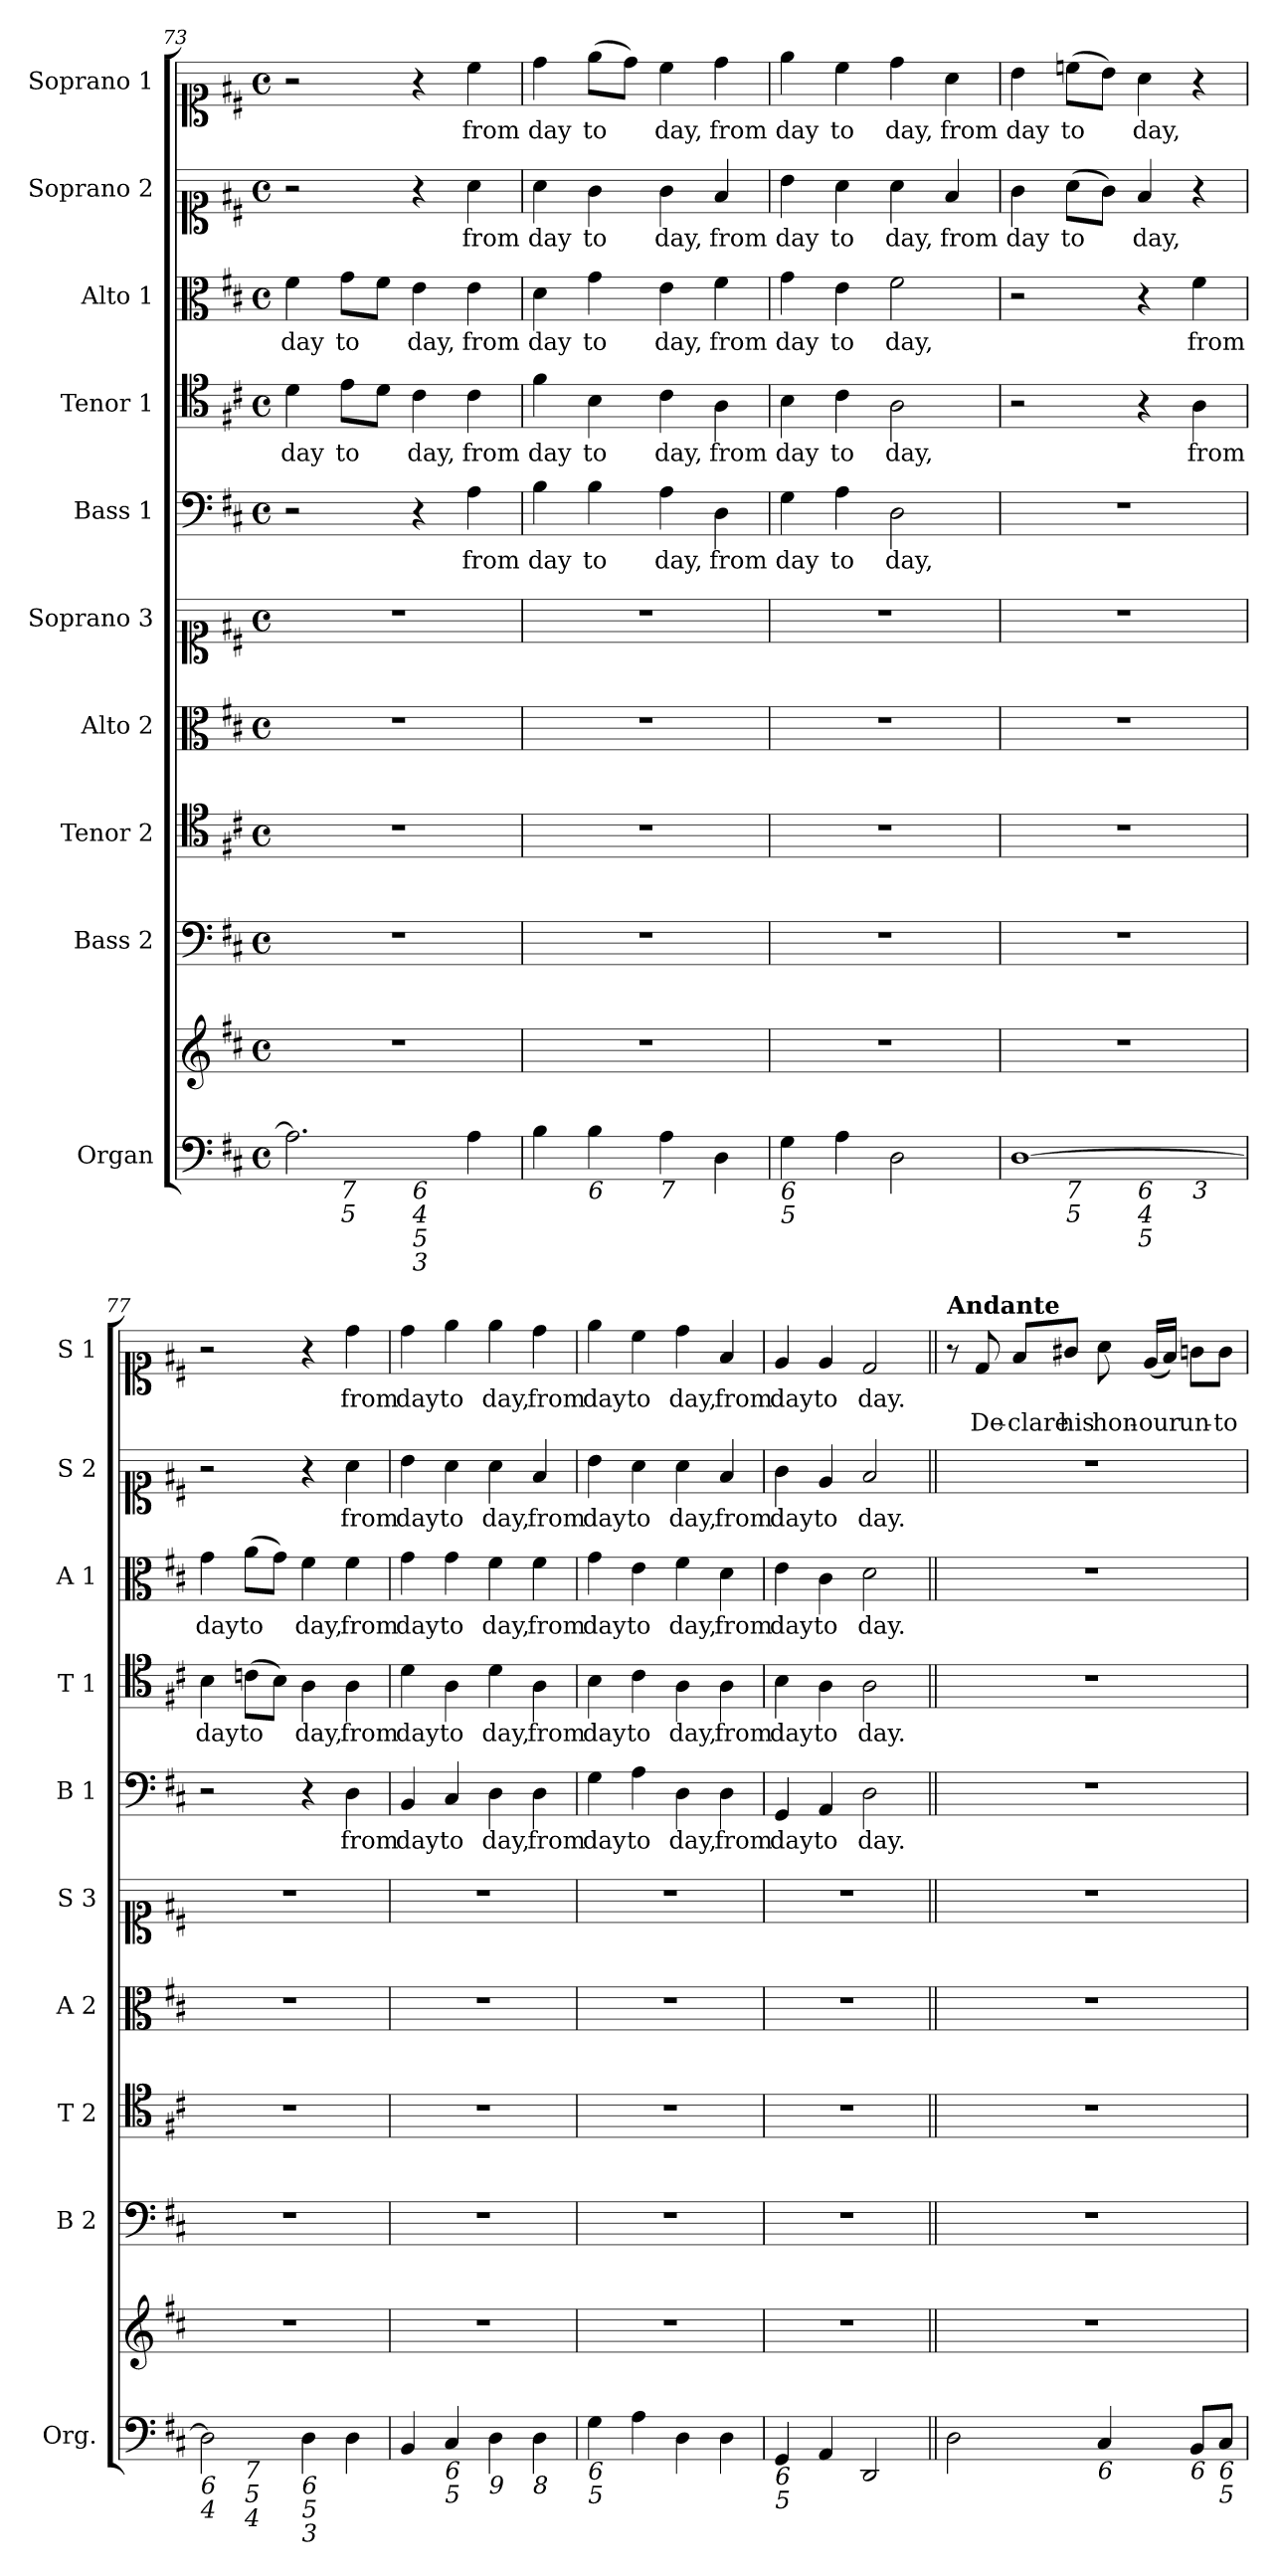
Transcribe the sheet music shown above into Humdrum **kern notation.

**kern	**kern	**kern	**kern	**kern	**kern	**kern	**text	**kern	**text	**kern	**text	**kern	**text	**kern	**text	**text
*part10	*part10	*part9	*part8	*part7	*part6	*part5	*part5	*part4	*part4	*part3	*part3	*part2	*part2	*part1	*part1	*part1
*staff11	*staff10	*staff9	*staff8	*staff7	*staff6	*staff5	*staff5	*staff4	*staff4	*staff3	*staff3	*staff2	*staff2	*staff1	*staff1	*staff1
*I"Organ	*	*I"Bass 2	*I"Tenor 2	*I"Alto 2	*I"Soprano 3	*I"Bass 1	*	*I"Tenor 1	*	*I"Alto 1	*	*I"Soprano 2	*	*I"Soprano 1	*	*
*I'Org.	*	*I'B 2	*I'T 2	*I'A 2	*I'S 3	*I'B 1	*	*I'T 1	*	*I'A 1	*	*I'S 2	*	*I'S 1	*	*
*clefF4	*clefG2	*clefF4	*clefC4	*clefC3	*clefC1	*clefF4	*	*clefC4	*	*clefC3	*	*clefC1	*	*clefC1	*	*
*k[f#c#]	*k[f#c#]	*k[f#c#]	*k[f#c#]	*k[f#c#]	*k[f#c#]	*k[f#c#]	*	*k[f#c#]	*	*k[f#c#]	*	*k[f#c#]	*	*k[f#c#]	*	*
*D:	*D:	*D:	*D:	*D:	*D:	*D:	*	*D:	*	*D:	*	*D:	*	*D:	*	*
*M4/4	*M4/4	*M4/4	*M4/4	*M4/4	*M4/4	*M4/4	*	*M4/4	*	*M4/4	*	*M4/4	*	*M4/4	*	*
*met(c)	*met(c)	*met(c)	*met(c)	*met(c)	*met(c)	*met(c)	*	*met(c)	*	*met(c)	*	*met(c)	*	*met(c)	*	*
=73	=73	=73	=73	=73	=73	=73	=73	=73	=73	=73	=73	=73	=73	=73	=73	=73
!LO:TX:b:i:t=6	!	!	!	!	!	!	!	!	!	!	!	!	!	!	!	!
!LO:TX:b:i:t=4	!	!	!	!	!	!	!	!	!	!	!	!	!	!	!	!
!	!	!	!	!	!	!	!	!	!LO:LY:b	!	!LO:LY:b	!	!	!	!	!
*^	*	*	*	*	*	*	*	*	*	*	*	*	*	*	*	*
*	*^	*	*	*	*	*	*	*	*	*	*	*	*	*	*	*	*
2.A\]	4ryy	2ryy	1r	1r	1r	1r	1r	2r	.	4d\	day	4f#\	day	2r	.	2r	.	.
!	!LO:TX:b:i:t=7	!	!	!	!	!	!	!	!	!	!	!	!	!	!	!	!	!
!	!LO:TX:b:i:t=5	!	!	!	!	!	!	!	!	!	!	!	!	!	!	!	!	!
!	!	!	!	!	!	!	!	!	!	!	!LO:LY:b	!	!LO:LY:b	!	!	!	!	!
.	2.ryy	.	.	.	.	.	.	.	.	8e\L	to	8g\L	to	.	.	.	.	.
.	.	.	.	.	.	.	.	.	.	8d\J	.	8f#\J	.	.	.	.	.	.
!	!	!LO:TX:b:i:t=6	!	!	!	!	!	!	!	!	!	!	!	!	!	!	!	!
!	!	!LO:TX:b:i:t=4	!	!	!	!	!	!	!	!	!	!	!	!	!	!	!	!
!	!	!LO:TX:b:i:t=5	!	!	!	!	!	!	!	!	!	!	!	!	!	!	!	!
!	!	!LO:TX:b:i:t=3	!	!	!	!	!	!	!	!	!	!	!	!	!	!	!	!
!	!	!	!	!	!	!	!	!	!	!	!LO:LY:b	!	!LO:LY:b	!	!	!	!	!
.	.	2ryy	.	.	.	.	.	4r	.	4c#\	day,	4e\	day,	4r	.	4r	.	.
!	!	!	!	!	!	!	!	!	!LO:LY:b	!	!LO:LY:b	!	!LO:LY:b	!	!LO:LY:b	!	!LO:LY:b	!
4A\	.	.	.	.	.	.	.	4A\	from	4c#\	from	4e\	from	4a\	from	4cc#\	from	.
=74	=74	=74	=74	=74	=74	=74	=74	=74	=74	=74	=74	=74	=74	=74	=74	=74	=74	=74
!LO:TX:b:i:t=7	!	!	!	!	!	!	!	!	!	!	!	!	!	!	!	!	!	!
!	!	!	!	!	!	!	!	!	!LO:LY:b	!	!LO:LY:b	!	!LO:LY:b	!	!LO:LY:b	!	!LO:LY:b	!
*v	*v	*v	*	*	*	*	*	*	*	*	*	*	*	*	*	*	*	*
4B\	1r	1r	1r	1r	1r	4B\	day	4f#\	day	4d\	day	4a\	day	4dd\	day	.
!LO:TX:b:i:t=6	!	!	!	!	!	!	!	!	!	!	!	!	!	!	!	!
!	!	!	!	!	!	!	!LO:LY:b	!	!LO:LY:b	!	!LO:LY:b	!	!LO:LY:b	!	!LO:LY:b	!
4B\	.	.	.	.	.	4B\	to	4B\	to	4g\	to	4g\	to	(>8ee\L	to	.
.	.	.	.	.	.	.	.	.	.	.	.	.	.	8dd\J)	.	.
!LO:TX:b:i:t=7	!	!	!	!	!	!	!	!	!	!	!	!	!	!	!	!
!	!	!	!	!	!	!	!LO:LY:b	!	!LO:LY:b	!	!LO:LY:b	!	!LO:LY:b	!	!LO:LY:b	!
4A\	.	.	.	.	.	4A\	day,	4c#\	day,	4e\	day,	4g\	day,	4cc#\	day,	.
!	!	!	!	!	!	!	!LO:LY:b	!	!LO:LY:b	!	!LO:LY:b	!	!LO:LY:b	!	!LO:LY:b	!
4D\	.	.	.	.	.	4D\	from	4A\	from	4f#\	from	4f#/	from	4dd\	from	.
=75	=75	=75	=75	=75	=75	=75	=75	=75	=75	=75	=75	=75	=75	=75	=75	=75
!LO:TX:b:i:t=6	!	!	!	!	!	!	!	!	!	!	!	!	!	!	!	!
!LO:TX:b:i:t=5	!	!	!	!	!	!	!	!	!	!	!	!	!	!	!	!
!	!	!	!	!	!	!	!LO:LY:b	!	!LO:LY:b	!	!LO:LY:b	!	!LO:LY:b	!	!LO:LY:b	!
4G\	1r	1r	1r	1r	1r	4G\	day	4B\	day	4g\	day	4b\	day	4ee\	day	.
!	!	!	!	!	!	!	!LO:LY:b	!	!LO:LY:b	!	!LO:LY:b	!	!LO:LY:b	!	!LO:LY:b	!
4A\	.	.	.	.	.	4A\	to	4c#\	to	4e\	to	4a\	to	4cc#\	to	.
!	!	!	!	!	!	!	!LO:LY:b	!	!LO:LY:b	!	!LO:LY:b	!	!LO:LY:b	!	!LO:LY:b	!
2D\	.	.	.	.	.	2D\	day,	2A\	day,	2f#\	day,	4a\	day,	4dd\	day,	.
!	!	!	!	!	!	!	!	!	!	!	!	!	!LO:LY:b	!	!LO:LY:b	!
.	.	.	.	.	.	.	.	.	.	.	.	4f#/	from	4a\	from	.
=76	=76	=76	=76	=76	=76	=76	=76	=76	=76	=76	=76	=76	=76	=76	=76	=76
!LO:TX:b:i:t=6	!	!	!	!	!	!	!	!	!	!	!	!	!	!	!	!
!LO:TX:b:i:t=4	!	!	!	!	!	!	!	!	!	!	!	!	!	!	!	!
!	!	!	!	!	!	!	!	!	!	!	!	!	!LO:LY:b	!	!LO:LY:b	!
*^	*	*	*	*	*	*	*	*	*	*	*	*	*	*	*	*
*	*^	*	*	*	*	*	*	*	*	*	*	*	*	*	*	*	*
*	*	*^	*	*	*	*	*	*	*	*	*	*	*	*	*	*	*	*
[1D	4ryy	2ryy	2.ryy	1r	1r	1r	1r	1r	1r	.	2r	.	2r	.	4g\	day	4b\	day	.
!	!LO:TX:b:i:t=7	!	!	!	!	!	!	!	!	!	!	!	!	!	!	!	!	!	!
!	!LO:TX:b:i:t=5	!	!	!	!	!	!	!	!	!	!	!	!	!	!	!	!	!	!
!	!	!	!	!	!	!	!	!	!	!	!	!	!	!	!	!LO:LY:b	!	!LO:LY:b	!
.	2.ryy	.	.	.	.	.	.	.	.	.	.	.	.	.	(>8a\L	to	(>8ccn\L	to	.
.	.	.	.	.	.	.	.	.	.	.	.	.	.	.	8g\J)	.	8b\J)	.	.
!	!	!LO:TX:b:i:t=6	!	!	!	!	!	!	!	!	!	!	!	!	!	!	!	!	!
!	!	!LO:TX:b:i:t=4	!	!	!	!	!	!	!	!	!	!	!	!	!	!	!	!	!
!	!	!LO:TX:b:i:t=5	!	!	!	!	!	!	!	!	!	!	!	!	!	!	!	!	!
!	!	!	!	!	!	!	!	!	!	!	!	!	!	!	!	!LO:LY:b	!	!LO:LY:b	!
.	.	2ryy	.	.	.	.	.	.	.	.	4r	.	4r	.	4f#/	day,	4a\	day,	.
!	!	!	!LO:TX:b:i:t=3	!	!	!	!	!	!	!	!	!	!	!	!	!	!	!	!
!	!	!	!	!	!	!	!	!	!	!	!	!LO:LY:b	!	!LO:LY:b	!	!	!	!	!
.	.	.	4ryy	.	.	.	.	.	.	.	4A\	from	4f#\	from	4r	.	4r	.	.
!!LO:PB:g=z
=77	=77	=77	=77	=77	=77	=77	=77	=77	=77	=77	=77	=77	=77	=77	=77	=77	=77	=77	=77
!LO:TX:b:i:t=6	!	!	!	!	!	!	!	!	!	!	!	!	!	!	!	!	!	!	!
!LO:TX:b:i:t=4	!	!	!	!	!	!	!	!	!	!	!	!	!	!	!	!	!	!	!
!	!	!	!	!	!	!	!	!	!	!	!	!LO:LY:b	!	!LO:LY:b	!	!	!	!	!
*	*v	*v	*v	*	*	*	*	*	*	*	*	*	*	*	*	*	*	*	*
2D\]	4ryy	1r	1r	1r	1r	1r	2r	.	4B\	day	4g\	day	2r	.	2r	.	.
!	!LO:TX:b:i:t=7	!	!	!	!	!	!	!	!	!	!	!	!	!	!	!	!
!	!LO:TX:b:i:t=5	!	!	!	!	!	!	!	!	!	!	!	!	!	!	!	!
!	!LO:TX:b:i:t=4	!	!	!	!	!	!	!	!	!	!	!	!	!	!	!	!
!	!	!	!	!	!	!	!	!	!	!LO:LY:b	!	!LO:LY:b	!	!	!	!	!
.	2.ryy	.	.	.	.	.	.	.	(>8cn\L	to	(>8a\L	to	.	.	.	.	.
.	.	.	.	.	.	.	.	.	8B\J)	.	8g\J)	.	.	.	.	.	.
!LO:TX:b:i:t=6	!	!	!	!	!	!	!	!	!	!	!	!	!	!	!	!	!
!LO:TX:b:i:t=5	!	!	!	!	!	!	!	!	!	!	!	!	!	!	!	!	!
!LO:TX:b:i:t=3	!	!	!	!	!	!	!	!	!	!	!	!	!	!	!	!	!
!	!	!	!	!	!	!	!	!	!	!LO:LY:b	!	!LO:LY:b	!	!	!	!	!
4D\	.	.	.	.	.	.	4r	.	4A\	day,	4f#\	day,	4r	.	4r	.	.
!	!	!	!	!	!	!	!	!LO:LY:b	!	!LO:LY:b	!	!LO:LY:b	!	!LO:LY:b	!	!LO:LY:b	!
4D\	.	.	.	.	.	.	4D\	from	4A\	from	4f#\	from	4a\	from	4dd\	from	.
=78	=78	=78	=78	=78	=78	=78	=78	=78	=78	=78	=78	=78	=78	=78	=78	=78	=78
!LO:TX:b:i:t=6	!	!	!	!	!	!	!	!	!	!	!	!	!	!	!	!	!
!	!	!	!	!	!	!	!	!LO:LY:b	!	!LO:LY:b	!	!LO:LY:b	!	!LO:LY:b	!	!LO:LY:b	!
*v	*v	*	*	*	*	*	*	*	*	*	*	*	*	*	*	*	*
4BB/	1r	1r	1r	1r	1r	4BB/	day	4d\	day	4g\	day	4b\	day	4dd\	day	.
!LO:TX:b:i:t=6	!	!	!	!	!	!	!	!	!	!	!	!	!	!	!	!
!LO:TX:b:i:t=5	!	!	!	!	!	!	!	!	!	!	!	!	!	!	!	!
!	!	!	!	!	!	!	!LO:LY:b	!	!LO:LY:b	!	!LO:LY:b	!	!LO:LY:b	!	!LO:LY:b	!
4C#/	.	.	.	.	.	4C#/	to	4A\	to	4g\	to	4a\	to	4ee\	to	.
!LO:TX:b:i:t=9	!	!	!	!	!	!	!	!	!	!	!	!	!	!	!	!
!	!	!	!	!	!	!	!LO:LY:b	!	!LO:LY:b	!	!LO:LY:b	!	!LO:LY:b	!	!LO:LY:b	!
4D\	.	.	.	.	.	4D\	day,	4d\	day,	4f#\	day,	4a\	day,	4ee\	day,	.
!LO:TX:b:i:t=8	!	!	!	!	!	!	!	!	!	!	!	!	!	!	!	!
!	!	!	!	!	!	!	!LO:LY:b	!	!LO:LY:b	!	!LO:LY:b	!	!LO:LY:b	!	!LO:LY:b	!
4D\	.	.	.	.	.	4D\	from	4A\	from	4f#\	from	4f#/	from	4dd\	from	.
=79	=79	=79	=79	=79	=79	=79	=79	=79	=79	=79	=79	=79	=79	=79	=79	=79
!LO:TX:b:i:t=6	!	!	!	!	!	!	!	!	!	!	!	!	!	!	!	!
!LO:TX:b:i:t=5	!	!	!	!	!	!	!	!	!	!	!	!	!	!	!	!
!	!	!	!	!	!	!	!LO:LY:b	!	!LO:LY:b	!	!LO:LY:b	!	!LO:LY:b	!	!LO:LY:b	!
4G\	1r	1r	1r	1r	1r	4G\	day	4B\	day	4g\	day	4b\	day	4ee\	day	.
!	!	!	!	!	!	!	!LO:LY:b	!	!LO:LY:b	!	!LO:LY:b	!	!LO:LY:b	!	!LO:LY:b	!
4A\	.	.	.	.	.	4A\	to	4c#\	to	4e\	to	4a\	to	4cc#\	to	.
!	!	!	!	!	!	!	!LO:LY:b	!	!LO:LY:b	!	!LO:LY:b	!	!LO:LY:b	!	!LO:LY:b	!
4D\	.	.	.	.	.	4D\	day,	4A\	day,	4f#\	day,	4a\	day,	4dd\	day,	.
!	!	!	!	!	!	!	!LO:LY:b	!	!LO:LY:b	!	!LO:LY:b	!	!LO:LY:b	!	!LO:LY:b	!
4D\	.	.	.	.	.	4D\	from	4A\	from	4d\	from	4f#/	from	4f#/	from	.
=80	=80	=80	=80	=80	=80	=80	=80	=80	=80	=80	=80	=80	=80	=80	=80	=80
!LO:TX:b:i:t=6	!	!	!	!	!	!	!	!	!	!	!	!	!	!	!	!
!LO:TX:b:i:t=5	!	!	!	!	!	!	!	!	!	!	!	!	!	!	!	!
!	!	!	!	!	!	!	!LO:LY:b	!	!LO:LY:b	!	!LO:LY:b	!	!LO:LY:b	!	!LO:LY:b	!
4GG/	1r	1r	1r	1r	1r	4GG/	day	4B\	day	4e\	day	4g\	day	4e/	day	.
!	!	!	!	!	!	!	!LO:LY:b	!	!LO:LY:b	!	!LO:LY:b	!	!LO:LY:b	!	!LO:LY:b	!
4AA/	.	.	.	.	.	4AA/	to	4A\	to	4c#\	to	4e/	to	4e/	to	.
!	!	!	!	!	!	!	!LO:LY:b	!	!LO:LY:b	!	!LO:LY:b	!	!LO:LY:b	!	!LO:LY:b	!
2DD/	.	.	.	.	.	2D\	day.	2A\	day.	2d\	day.	2f#/	day.	2d/	day.	.
=81||	=81||	=81||	=81||	=81||	=81||	=81||	=81||	=81||	=81||	=81||	=81||	=81||	=81||	=81||	=81||	=81||
*	*	*	*	*	*	*	*	*	*	*	*	*	*	*MM86	*	*
!	!	!	!	!	!	!	!	!	!	!	!	!	!	!LO:TX:a:B:t=Andante	!	!
2D\	1r	1r	1r	1r	1r	1r	.	1r	.	1r	.	1r	.	8r	.	.
!	!	!	!	!	!	!	!	!	!	!	!	!	!	!	!	!LO:LY:b
.	.	.	.	.	.	.	.	.	.	.	.	.	.	8d/	.	De-
!	!	!	!	!	!	!	!	!	!	!	!	!	!	!	!	!LO:LY:b
.	.	.	.	.	.	.	.	.	.	.	.	.	.	8f#/L	.	-clare
!	!	!	!	!	!	!	!	!	!	!	!	!	!	!	!	!LO:LY:b
.	.	.	.	.	.	.	.	.	.	.	.	.	.	8g#X/J	.	his
!LO:TX:b:i:t=6	!	!	!	!	!	!	!	!	!	!	!	!	!	!	!	!
!	!	!	!	!	!	!	!	!	!	!	!	!	!	!	!	!LO:LY:b
4C#/	.	.	.	.	.	.	.	.	.	.	.	.	.	8a\	.	hon-
!	!	!	!	!	!	!	!	!	!	!	!	!	!	!	!	!LO:LY:b
.	.	.	.	.	.	.	.	.	.	.	.	.	.	(<16e/LL	.	-our
.	.	.	.	.	.	.	.	.	.	.	.	.	.	16f#/JJ)	.	.
!LO:TX:b:i:t=6	!	!	!	!	!	!	!	!	!	!	!	!	!	!	!	!
!	!	!	!	!	!	!	!	!	!	!	!	!	!	!	!	!LO:LY:b
8BB/L	.	.	.	.	.	.	.	.	.	.	.	.	.	8gn\L	.	un-
!LO:TX:b:i:t=6	!	!	!	!	!	!	!	!	!	!	!	!	!	!	!	!
!LO:TX:b:i:t=5	!	!	!	!	!	!	!	!	!	!	!	!	!	!	!	!
!	!	!	!	!	!	!	!	!	!	!	!	!	!	!	!	!LO:LY:b
8C#/J	.	.	.	.	.	.	.	.	.	.	.	.	.	8g\J	.	-to
=	=	=	=	=	=	=	=	=	=	=	=	=	=	=	=	=
*-	*-	*-	*-	*-	*-	*-	*-	*-	*-	*-	*-	*-	*-	*-	*-	*-
